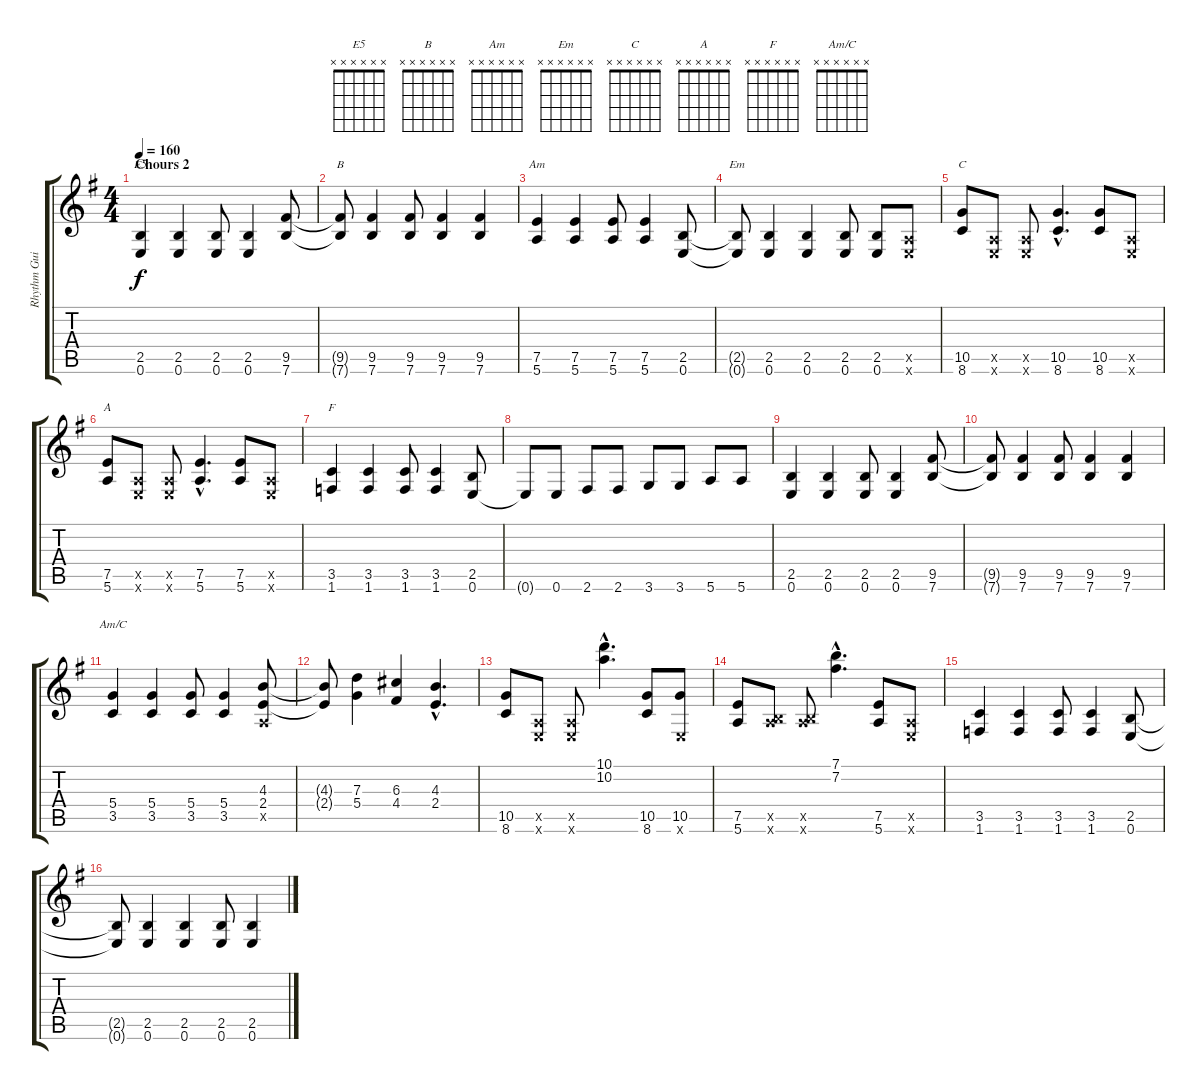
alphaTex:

\track ("Rhythm Guitar (Shahram Sherbaf)" "Rhythm Gui") {instrument overdrivenguitar}
\staff {score tabs}
\tuning (E4 B3 G3 D3 A2 E2) {hide}
\chord ("E5" x x x x x x)
\chord ("B" x x x x x x)
\chord ("Am" x x x x x x)
\chord ("Em" x x x x x x)
\chord ("C" x x x x x x)
\chord ("A" x x x x x x)
\chord ("F" x x x x x x)
\chord ("Am/C" x x x x x x)
\ts (4 4)
\section ("" "Chours 2")
\tempo 160
\clef g2
\ks eminor
(2.5 0.6).4{ch "E5" dy f} (2.5 0.6).4 (2.5 0.6).8 (2.5 0.6).4 (9.5 7.6).8 |
(9.5{t} 7.6{t}).8{ch "B"} (9.5 7.6).4 (9.5 7.6).8 (9.5 7.6).4 (9.5 7.6).4 |
(7.5 5.6).4{ch "Am"} (7.5 5.6).4 (7.5 5.6).8 (7.5 5.6).4 (2.5 0.6).8 |
(2.5{t} 0.6{t}).8{ch "Em"} (2.5 0.6).4 (2.5 0.6).4 (2.5 0.6).8 (2.5 0.6).8 (0.5{x} 0.6{x}).8 |
(10.5 8.6).8{ch "C"} (0.5{x} 0.6{x}).8 (0.5{x} 0.6{x}).8 (10.5{hac} 8.6{hac}).4{d} (10.5 8.6).8 (0.5{x} 0.6{x}).8 |
(7.5 5.6).8{ch "A"} (0.5{x} 0.6{x}).8 (0.5{x} 0.6{x}).8 (7.5{hac} 5.6{hac}).4{d} (7.5 5.6).8 (0.5{x} 0.6{x}).8 |
(3.5 1.6).4{ch "F"} (3.5 1.6).4 (3.5 1.6).8 (3.5 1.6).4 (2.5 0.6).8 |
0.6{t}.8 0.6.8 2.6.8 2.6.8 3.6.8 3.6.8 5.6.8 5.6.8 |
(2.5 0.6).4 (2.5 0.6).4 (2.5 0.6).8 (2.5 0.6).4 (9.5 7.6).8 |
(9.5{t} 7.6{t}).8 (9.5 7.6).4 (9.5 7.6).8 (9.5 7.6).4 (9.5 7.6).4 |
(5.4 3.5).4{ch "Am/C"} (5.4 3.5).4 (5.4 3.5).8 (5.4 3.5).4 (4.3 2.4 0.5{x}).8 |
(4.3{t} 2.4{t}).8 (7.3 5.4).4 (6.3 4.4).4 (4.3{hac} 2.4{hac}).4{d} |
(10.5 8.6).8 (0.5{x} 0.6{x}).8 (0.5{x} 0.6{x}).8 (10.1{hac} 10.2{hac}).4{d} (10.5 8.6).8 (10.5 0.6{x}).8 |
(7.5 5.6).8 (0.5{x} 7.6{x}).8 (0.5{x} 7.6{x}).8 (7.1{hac} 7.2{hac}).4{d} (7.5 5.6).8 (0.5{x} 0.6{x}).8 |
(3.5 1.6).4 (3.5 1.6).4 (3.5 1.6).8 (3.5 1.6).4 (2.5 0.6).8 |
(2.5{t} 0.6{t}).8 (2.5 0.6).4 (2.5 0.6).4 (2.5 0.6).8 (2.5 0.6).4
